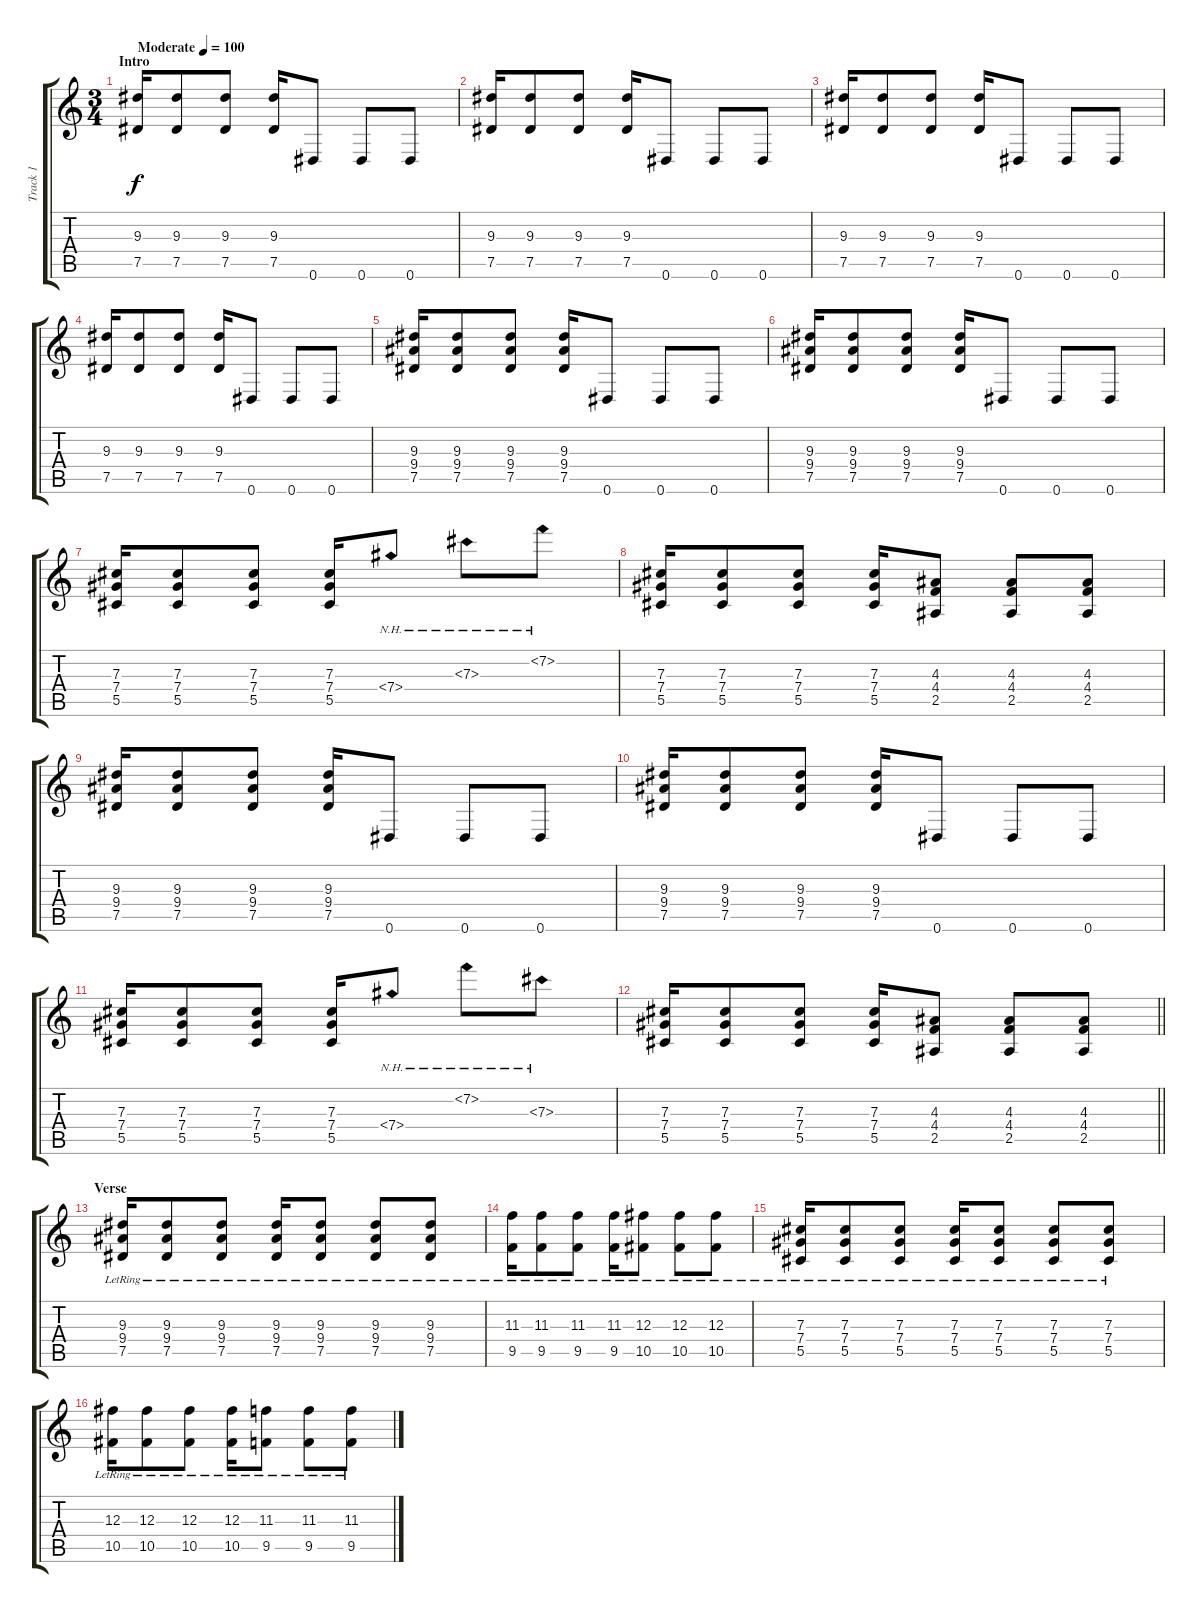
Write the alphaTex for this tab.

\track ("Track 1" "Track 1") {instrument overdrivenguitar}
\staff {score tabs}
\tuning (Eb4 Bb3 Gb3 Db3 Ab2 Eb2) {hide}
\ts (3 4)
\section ("" "Intro")
\tempo (100 "Moderate")
\clef g2
\ks c
(9.3 7.5).16{dy f balance 16 instrument overdrivenguitar} (9.3 7.5).8 (9.3 7.5).8 (9.3 7.5).16 0.6.8 0.6.8 0.6.8 |
(9.3 7.5).16 (9.3 7.5).8 (9.3 7.5).8 (9.3 7.5).16 0.6.8 0.6.8 0.6.8 |
(9.3 7.5).16 (9.3 7.5).8 (9.3 7.5).8 (9.3 7.5).16 0.6.8 0.6.8 0.6.8 |
(9.3 7.5).16 (9.3 7.5).8 (9.3 7.5).8 (9.3 7.5).16 0.6.8 0.6.8 0.6.8 |
(9.3 9.4 7.5).16{balance 8} (9.3 9.4 7.5).8 (9.3 9.4 7.5).8 (9.3 9.4 7.5).16 0.6.8 0.6.8 0.6.8 |
(9.3 9.4 7.5).16 (9.3 9.4 7.5).8 (9.3 9.4 7.5).8 (9.3 9.4 7.5).16 0.6.8 0.6.8 0.6.8 |
(7.3 7.4 5.5).16 (7.3 7.4 5.5).8 (7.3 7.4 5.5).8 (7.3 7.4 5.5).16 7.4{nh}.8 7.3{nh}.8 7.2{nh}.8 |
(7.3 7.4 5.5).16 (7.3 7.4 5.5).8 (7.3 7.4 5.5).8 (7.3 7.4 5.5).16 (4.3 4.4 2.5).8 (4.3 4.4 2.5).8 (4.3 4.4 2.5).8 |
(9.3 9.4 7.5).16 (9.3 9.4 7.5).8 (9.3 9.4 7.5).8 (9.3 9.4 7.5).16 0.6.8 0.6.8 0.6.8 |
(9.3 9.4 7.5).16 (9.3 9.4 7.5).8 (9.3 9.4 7.5).8 (9.3 9.4 7.5).16 0.6.8 0.6.8 0.6.8 |
(7.3 7.4 5.5).16 (7.3 7.4 5.5).8 (7.3 7.4 5.5).8 (7.3 7.4 5.5).16 7.4{nh}.8 7.2{nh}.8 7.3{nh}.8 |
\barLineRight lightlight
(7.3 7.4 5.5).16 (7.3 7.4 5.5).8 (7.3 7.4 5.5).8 (7.3 7.4 5.5).16 (4.3 4.4 2.5).8 (4.3 4.4 2.5).8 (4.3 4.4 2.5).8 |
\section ("" "Verse")
(9.3{lr} 9.4{lr} 7.5{lr}).16{volume 8 instrument acousticguitarsteel} (9.3{lr} 9.4{lr} 7.5{lr}).8 (9.3{lr} 9.4{lr} 7.5{lr}).8 (9.3{lr} 9.4{lr} 7.5{lr}).16 (9.3{lr} 9.4{lr} 7.5{lr}).8 (9.3{lr} 9.4{lr} 7.5{lr}).8 (9.3{lr} 9.4{lr} 7.5{lr}).8 |
(11.3{lr} 9.5{lr}).16 (11.3{lr} 9.5{lr}).8 (11.3{lr} 9.5{lr}).8 (11.3{lr} 9.5{lr}).16 (12.3{lr} 10.5{lr}).8 (12.3{lr} 10.5{lr}).8 (12.3{lr} 10.5{lr}).8 |
(7.3{lr} 7.4{lr} 5.5{lr}).16 (7.3{lr} 7.4{lr} 5.5{lr}).8 (7.3{lr} 7.4{lr} 5.5{lr}).8 (7.3{lr} 7.4{lr} 5.5{lr}).16 (7.3{lr} 7.4{lr} 5.5{lr}).8 (7.3{lr} 7.4{lr} 5.5{lr}).8 (7.3{lr} 7.4{lr} 5.5{lr}).8 |
(12.3{lr} 10.5{lr}).16 (12.3{lr} 10.5{lr}).8 (12.3{lr} 10.5{lr}).8 (12.3{lr} 10.5{lr}).16 (11.3{lr} 9.5{lr}).8 (11.3{lr} 9.5{lr}).8 (11.3{lr} 9.5{lr}).8
